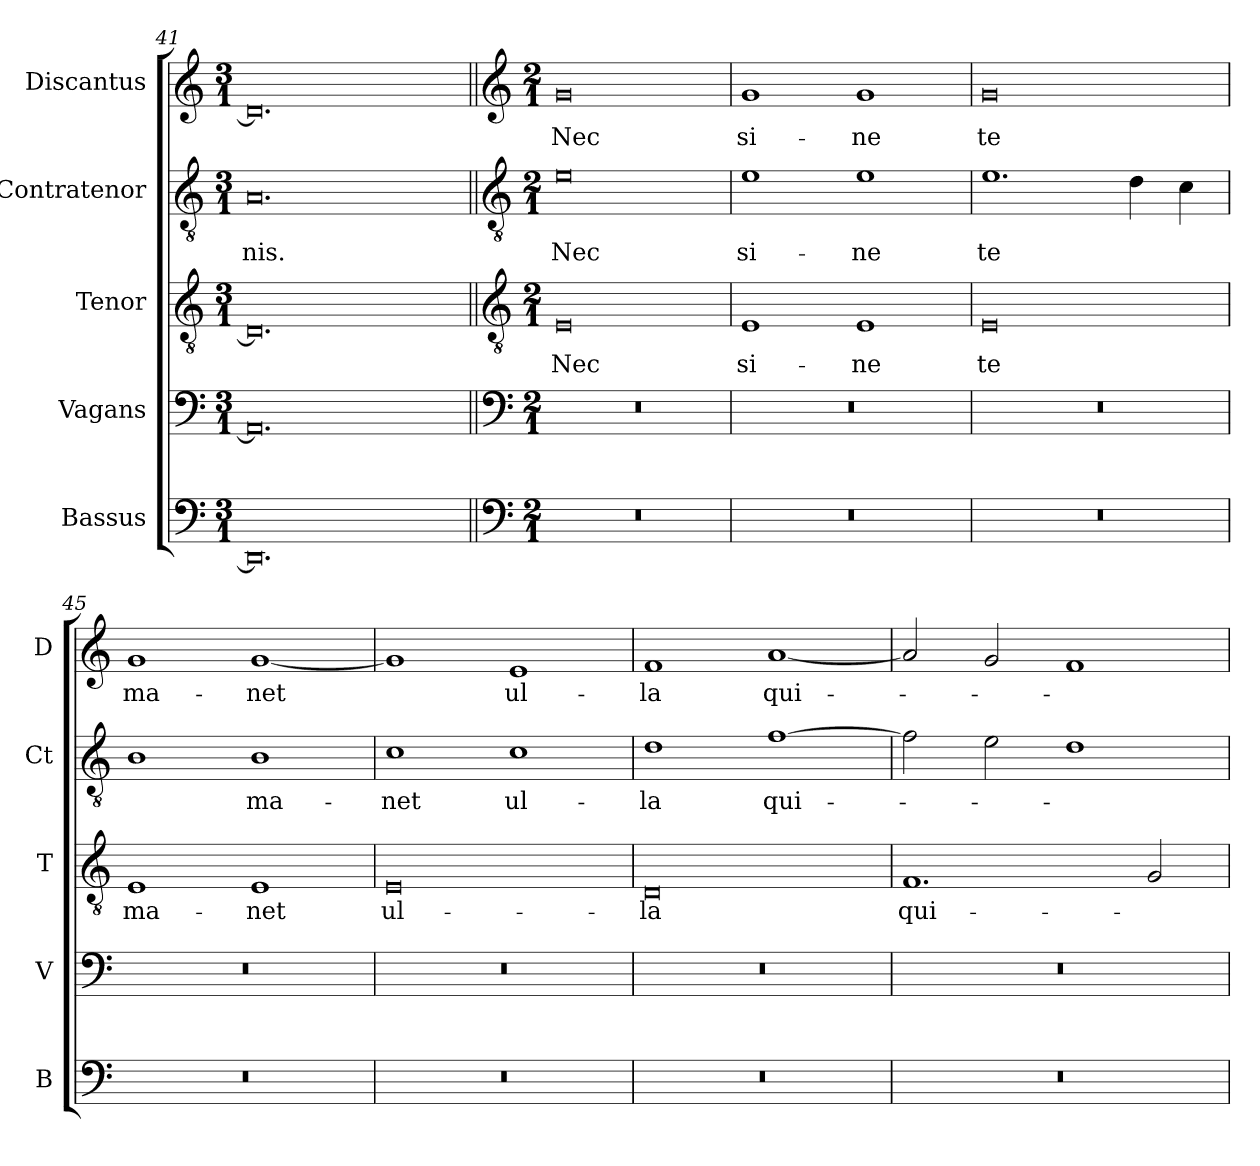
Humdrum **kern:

**kern	**kern	**kern	**text	**kern	**text	**kern	**text
*part5	*part4	*part3	*part3	*part2	*part2	*part1	*part1
*staff5	*staff4	*staff3	*staff3	*staff2	*staff2	*staff1	*staff1
*I"Bassus	*I"Vagans	*I"Tenor	*	*I"Contratenor	*	*I"Discantus	*
*I'B	*I'V	*I'T	*	*I'Ct	*	*I'D	*
*clefF4	*clefF4	*clefGv2	*	*clefGv2	*	*clefG2	*
*k[]	*k[]	*k[]	*	*k[]	*	*k[]	*
*M3/1	*M3/1	*M3/1	*	*M3/1	*	*M3/1	*
=41	=41	=41	=41	=41	=41	=41	=41
0.DD]	0.AA]	0.D]	.	0.A	-nis.	0.d]	.
!!LO:LB:g=z
=42||	=42||	=42||	=42||	=42||	=42||	=42||	=42||
*clefF4	*clefF4	*clefGv2	*	*clefGv2	*	*clefG2	*
*k[]	*k[]	*k[]	*	*k[]	*	*k[]	*
*M2/1	*M2/1	*M2/1	*	*M2/1	*	*M2/1	*
0r	0r	0E	Nec	0e	Nec	0g	Nec
=43	=43	=43	=43	=43	=43	=43	=43
0r	0r	1E	si-	1e	si-	1g	si-
.	.	1E	-ne	1e	-ne	1g	-ne
=44	=44	=44	=44	=44	=44	=44	=44
0r	0r	0E	te	1.e	te	0g	te
.	.	.	.	4d\	.	.	.
.	.	.	.	4c\	.	.	.
=45	=45	=45	=45	=45	=45	=45	=45
0r	0r	1E	ma-	1B	.	1g	ma-
.	.	1E	-net	1B	ma-	[1g	-net
=46	=46	=46	=46	=46	=46	=46	=46
0r	0r	0E	ul-	1c	-net	1g]	.
.	.	.	.	1c	ul-	1e	ul-
=47	=47	=47	=47	=47	=47	=47	=47
0r	0r	0D	-la	1d	-la	1f	-la
.	.	.	.	[1f	qui-	[1a	qui-
=48	=48	=48	=48	=48	=48	=48	=48
0r	0r	1.F	qui-	2f\]	.	2a/]	.
.	.	.	.	2e\	.	2g/	.
.	.	.	.	1d	.	1f	.
.	.	2G/	.	.	.	.	.
=	=	=	=	=	=	=	=
*-	*-	*-	*-	*-	*-	*-	*-
